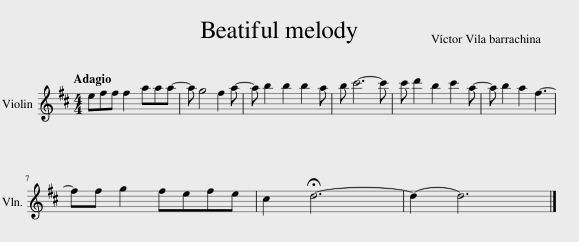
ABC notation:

X:1
L:1/8
Q:1/4=72
M:4/4
I:linebreak $
K:D
V:1 treble
V:1
 eff f2 aaa- | a g4 f2 a- | a b2 b2 b2 a | b c'6- c' | c' d'2 b2 c'2 a- | %5
 a b2 a2 f3- |$ ff g2 fefe | c2 !fermata!d6- | d2- d6 |] %9
